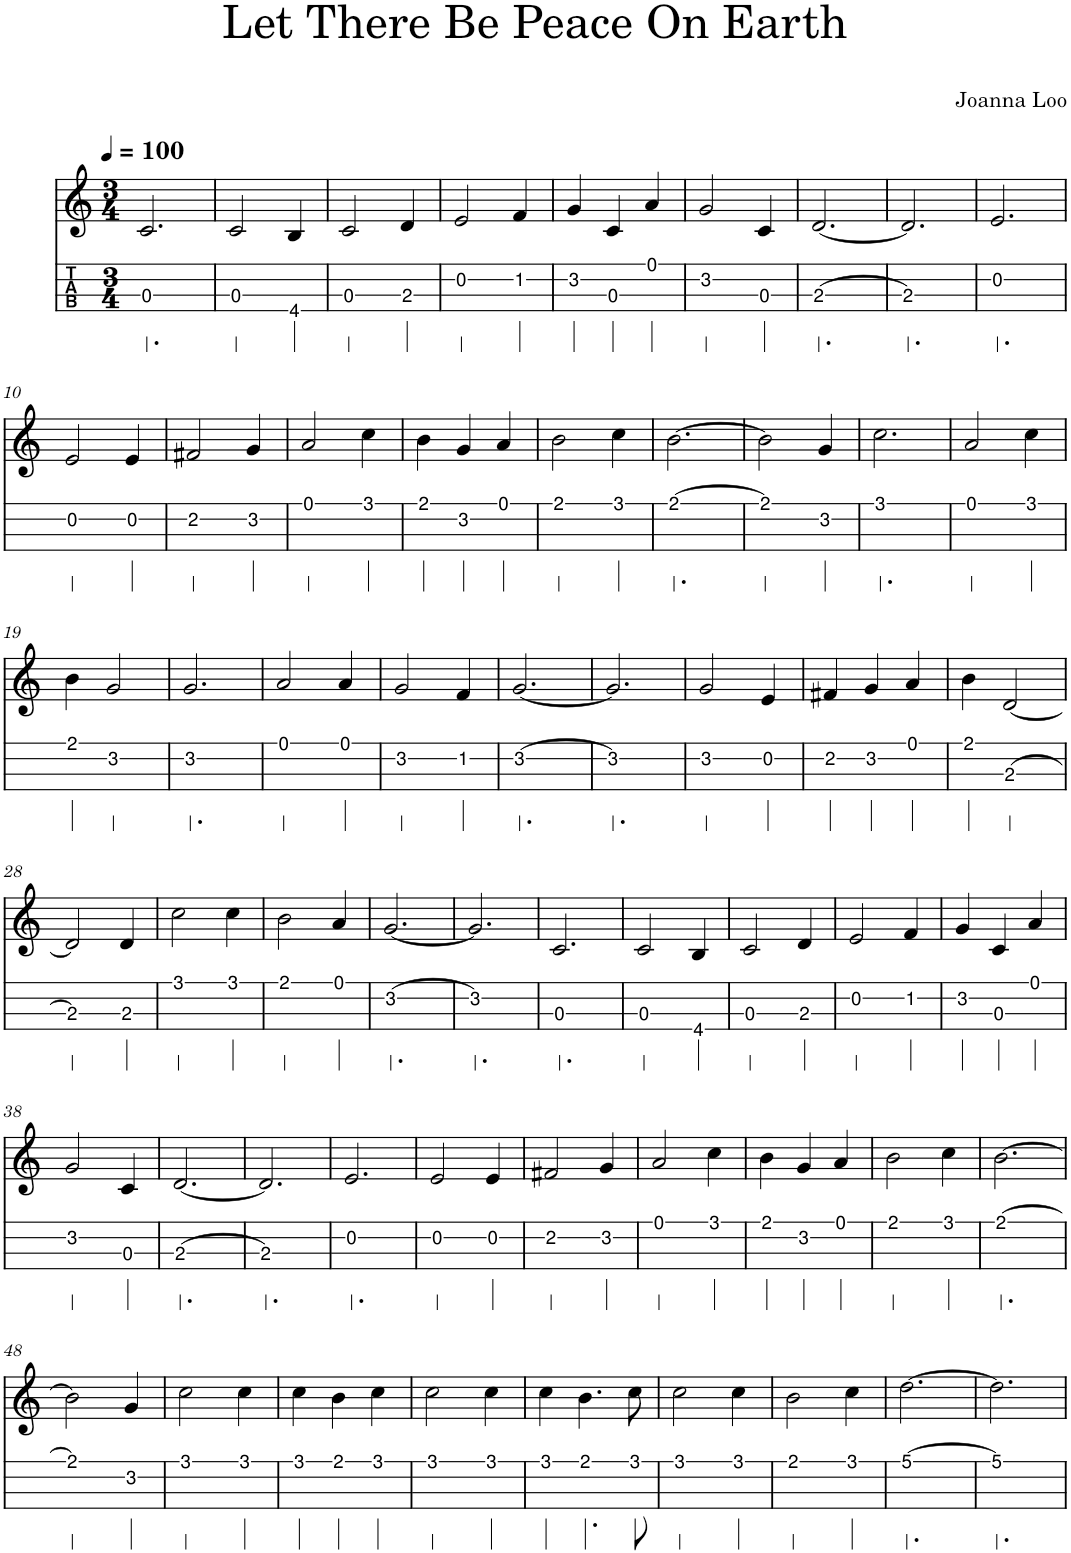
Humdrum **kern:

**kern	**kern
*part1	*part1
*staff2	*staff1
*I"Ukulele	*
*I'Uk.	*
*stria4	*
*	*clefG2
*k[]	*k[]
*M3/4	*M3/4
*MM100	*MM100
=1	=1
2.c\	2.c/
=2	=2
2c\	2c/
4B\	4B/
=3	=3
2c\	2c/
4d\	4d/
=4	=4
2e\	2e/
4f\	4f/
=5	=5
4g\	4g/
4c\	4c/
4a\	4a/
=6	=6
2g\	2g/
4c\	4c/
=7	=7
[2.d\	[2.d/
=8	=8
2.d\]	2.d/]
=9	=9
2.e\	2.e/
!!LO:LB:g=z
=10	=10
2e\	2e/
4e\	4e/
=11	=11
2f#X\	2f#X/
4g\	4g/
=12	=12
2a\	2a/
4cc\	4cc\
=13	=13
4b\	4b\
4g\	4g/
4a\	4a/
=14	=14
2b\	2b\
4cc\	4cc\
=15	=15
[2.b\	[2.b\
=16	=16
2b\]	2b\]
4g\	4g/
=17	=17
2.cc\	2.cc\
=18	=18
2a\	2a/
4cc\	4cc\
!!LO:LB:g=z
=19	=19
4b\	4b\
2g\	2g/
=20	=20
2.g\	2.g/
=21	=21
2a\	2a/
4a\	4a/
=22	=22
2g\	2g/
4f\	4f/
=23	=23
[2.g\	[2.g/
=24	=24
2.g\]	2.g/]
=25	=25
2g\	2g/
4e\	4e/
=26	=26
4f#X\	4f#X/
4g\	4g/
4a\	4a/
=27	=27
4b\	4b\
[2d\	[2d/
!!LO:LB:g=z
=28	=28
2d\]	2d/]
4d\	4d/
=29	=29
2cc\	2cc\
4cc\	4cc\
=30	=30
2b\	2b\
4a\	4a/
=31	=31
[2.g\	[2.g/
=32	=32
2.g\]	2.g/]
=33	=33
2.c\	2.c/
=34	=34
2c\	2c/
4B\	4B/
=35	=35
2c\	2c/
4d\	4d/
=36	=36
2e\	2e/
4f\	4f/
=37	=37
4g\	4g/
4c\	4c/
4a\	4a/
!!LO:LB:g=z
=38	=38
2g\	2g/
4c\	4c/
=39	=39
[2.d\	[2.d/
=40	=40
2.d\]	2.d/]
=41	=41
2.e\	2.e/
=42	=42
2e\	2e/
4e\	4e/
=43	=43
2f#X\	2f#X/
4g\	4g/
=44	=44
2a\	2a/
4cc\	4cc\
=45	=45
4b\	4b\
4g\	4g/
4a\	4a/
=46	=46
2b\	2b\
4cc\	4cc\
=47	=47
[2.b\	[2.b\
!!LO:LB:g=z
=48	=48
2b\]	2b\]
4g\	4g/
=49	=49
2cc\	2cc\
4cc\	4cc\
=50	=50
4cc\	4cc\
4b\	4b\
4cc\	4cc\
=51	=51
2cc\	2cc\
4cc\	4cc\
=52	=52
4cc\	4cc\
4.b\	4.b\
8cc\	8cc\
=53	=53
2cc\	2cc\
4cc\	4cc\
=54	=54
2b\	2b\
4cc\	4cc\
=55	=55
[2.dd\	[2.dd\
=56	=56
2.dd\]	2.dd\]
=	=
*-	*-
